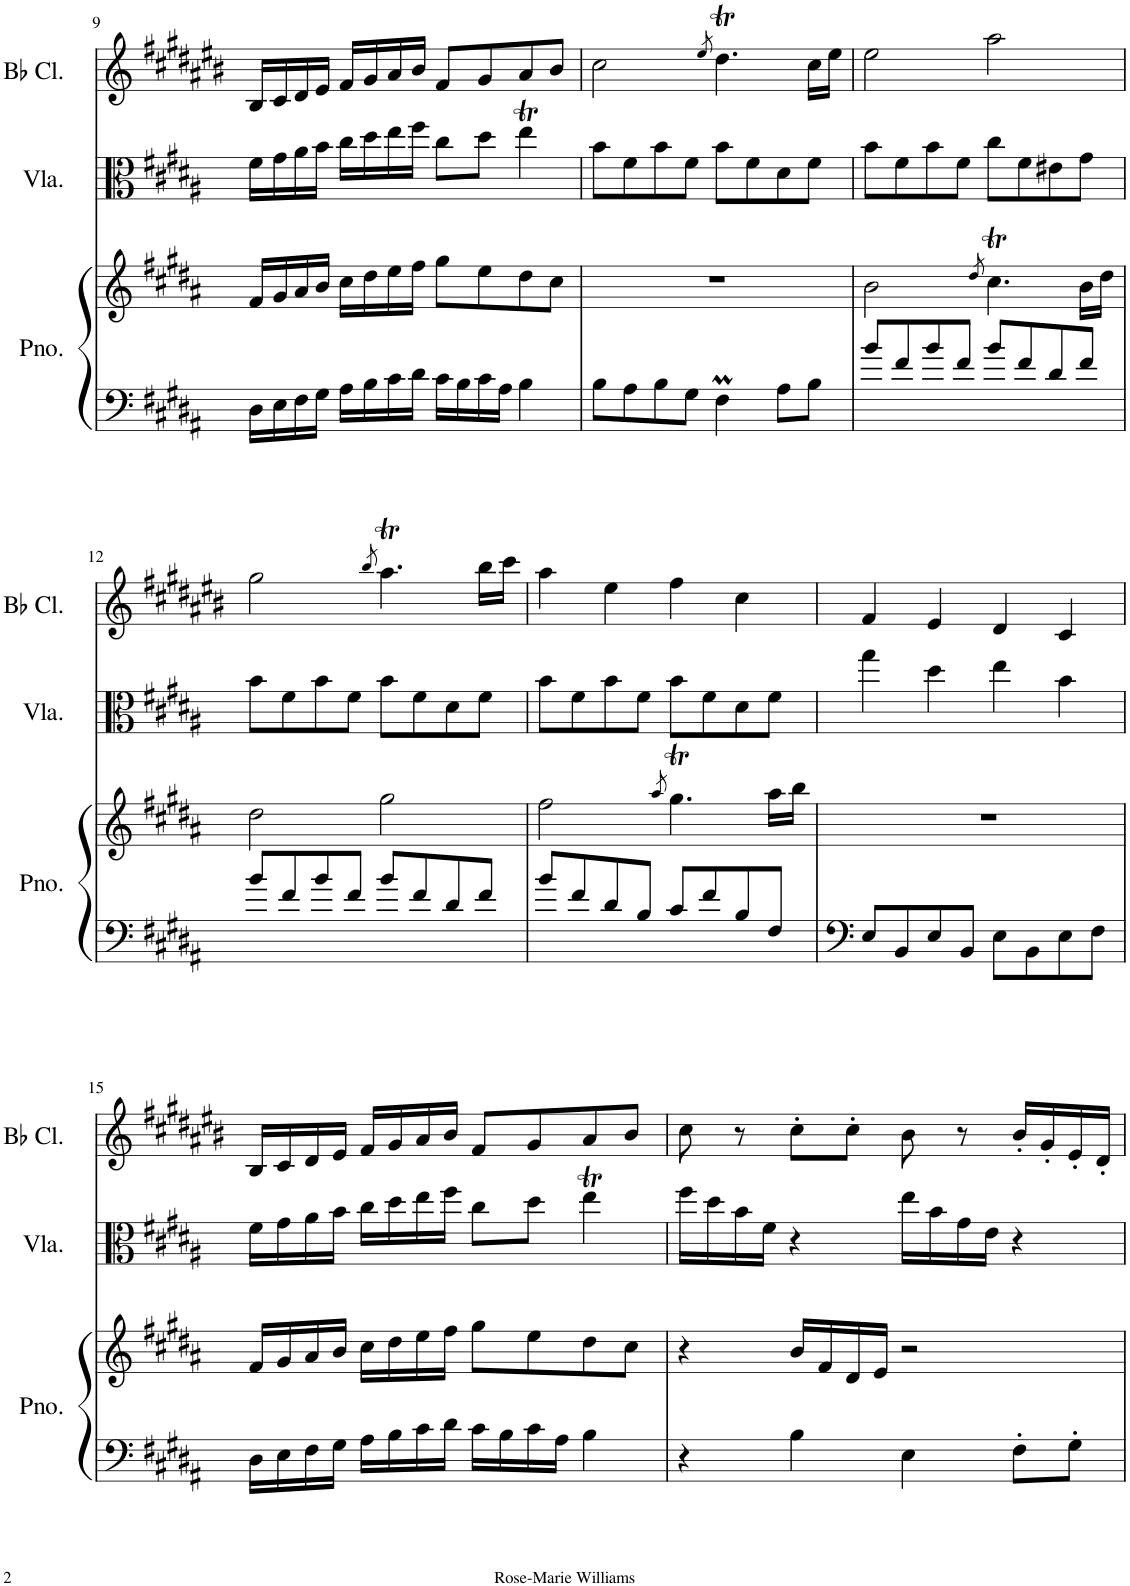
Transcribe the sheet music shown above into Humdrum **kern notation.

**kern	**kern	**kern	**kern
*part3	*part3	*part2	*part1
*staff4	*staff3	*staff2	*staff1
*I"Piano	*	*I"Viola	*I"Bb Clarinet
*I'Pno.	*	*I'Vla.	*I'Bb Cl.
!!LO:PB:g=z
*clefG2	*clefG2	*clefC3	*clefG2
*	*	*	*Trd1c2
*k[f#c#g#d#a#]	*k[f#c#g#d#a#]	*k[f#c#g#d#a#]	*k[f#c#g#d#a#e#b#]
*M4/4	*M4/4	*M4/4	*M4/4
=9	=9	=9	=9
16D#\LL	16f#/LL	16f#\LL	16B#/LL
16E\	16g#/	16g#\	16c#/
16F#\	16a#/	16a#\	16d#/
16G#\JJ	16b/JJ	16b\JJ	16e#/JJ
16A#\LL	16cc#\LL	16cc#\LL	16f#/LL
16B\	16dd#\	16dd#\	16g#/
16c#\	16ee\	16ee\	16a#/
16d#\JJ	16ff#\JJ	16ff#\JJ	16b#/JJ
16c#\LL	8gg#\L	8cc#\L	8f#/L
16B\	.	.	.
16c#\	8ee\	8dd#\J	8g#/
16A#\JJ	.	.	.
4B\	8dd#\	4eeT\	8a#/
.	8cc#\J	.	8b#/J
=10	=10	=10	=10
8B\L	1r	8b\L	2cc#\
8A#\	.	8f#\	.
8B\	.	8b\	.
8G#\J	.	8f#\J	.
.	.	.	8qee#/
4F#M\	.	8b\L	4.dd#T\
.	.	8f#\	.
8A#\L	.	8d#\	.
8B\J	.	8f#\J	16cc#\LL
.	.	.	16ee#\JJ
=11	=11	=11	=11
8b/L	2b\	8b\L	2ee#\
8f#/	.	8f#\	.
8b/	.	8b\	.
8f#/J	.	8f#\J	.
.	8qdd#/	.	.
8b/L	4.cc#T\	8cc#\L	2aa#\
8f#/	.	8f#\	.
8d#/	.	8e#X\	.
8f#/J	16b\LL	8g#\J	.
.	16dd#\JJ	.	.
!!LO:LB:g=z
=12	=12	=12	=12
8b/L	2dd#\	8b\L	2gg#\
8f#/	.	8f#\	.
8b/	.	8b\	.
8f#/J	.	8f#\J	.
.	.	.	8qbb#/
8b/L	2gg#\	8b\L	4.aa#T\
8f#/	.	8f#\	.
8d#/	.	8d#\	.
8f#/J	.	8f#\J	16bb#\LL
.	.	.	16ccc#\JJ
=13	=13	=13	=13
8b/L	2ff#\	8b\L	4aa#\
8f#/	.	8f#\	.
8d#/	.	8b\	4ee#\
8B/J	.	8f#\J	.
.	8qaa#/	.	.
8c#/L	4.gg#T\	8b\L	4ff#\
8f#/	.	8f#\	.
8B/	.	8d#\	4cc#\
8F#/J	16aa#\LL	8f#\J	.
.	16bb\JJ	.	.
=14	=14	=14	=14
8E/L	1r	4gg#\	4f#/
8BB/	.	.	.
8E/	.	4dd#\	4e#/
8BB/J	.	.	.
8E\L	.	4ee\	4d#/
8BB\	.	.	.
8E\	.	4b\	4c#/
8F#\J	.	.	.
!!LO:LB:g=z
=15	=15	=15	=15
16D#\LL	16f#/LL	16f#\LL	16B#/LL
16E\	16g#/	16g#\	16c#/
16F#\	16a#/	16a#\	16d#/
16G#\JJ	16b/JJ	16b\JJ	16e#/JJ
16A#\LL	16cc#\LL	16cc#\LL	16f#/LL
16B\	16dd#\	16dd#\	16g#/
16c#\	16ee\	16ee\	16a#/
16d#\JJ	16ff#\JJ	16ff#\JJ	16b#/JJ
16c#\LL	8gg#\L	8cc#\L	8f#/L
16B\	.	.	.
16c#\	8ee\	8dd#\J	8g#/
16A#\JJ	.	.	.
4B\	8dd#\	4eeT\	8a#/
.	8cc#\J	.	8b#/J
=16	=16	=16	=16
4r	4r	16ff#\LL	8cc#\
.	.	16dd#\	.
.	.	16b\	8r
.	.	16f#\JJ	.
4B\	16b/LL	4r	8cc#'\L
.	16f#/	.	.
.	16d#/	.	8cc#'\J
.	16e/JJ	.	.
4E\	2r	16ee\LL	8b#\
.	.	16b\	.
.	.	16g#\	8r
.	.	16e\JJ	.
8F#'\L	.	4r	16b#'/LL
.	.	.	16g#'/
8G#'\J	.	.	16e#'/
.	.	.	16d#'/JJ
=	=	=	=
*-	*-	*-	*-
